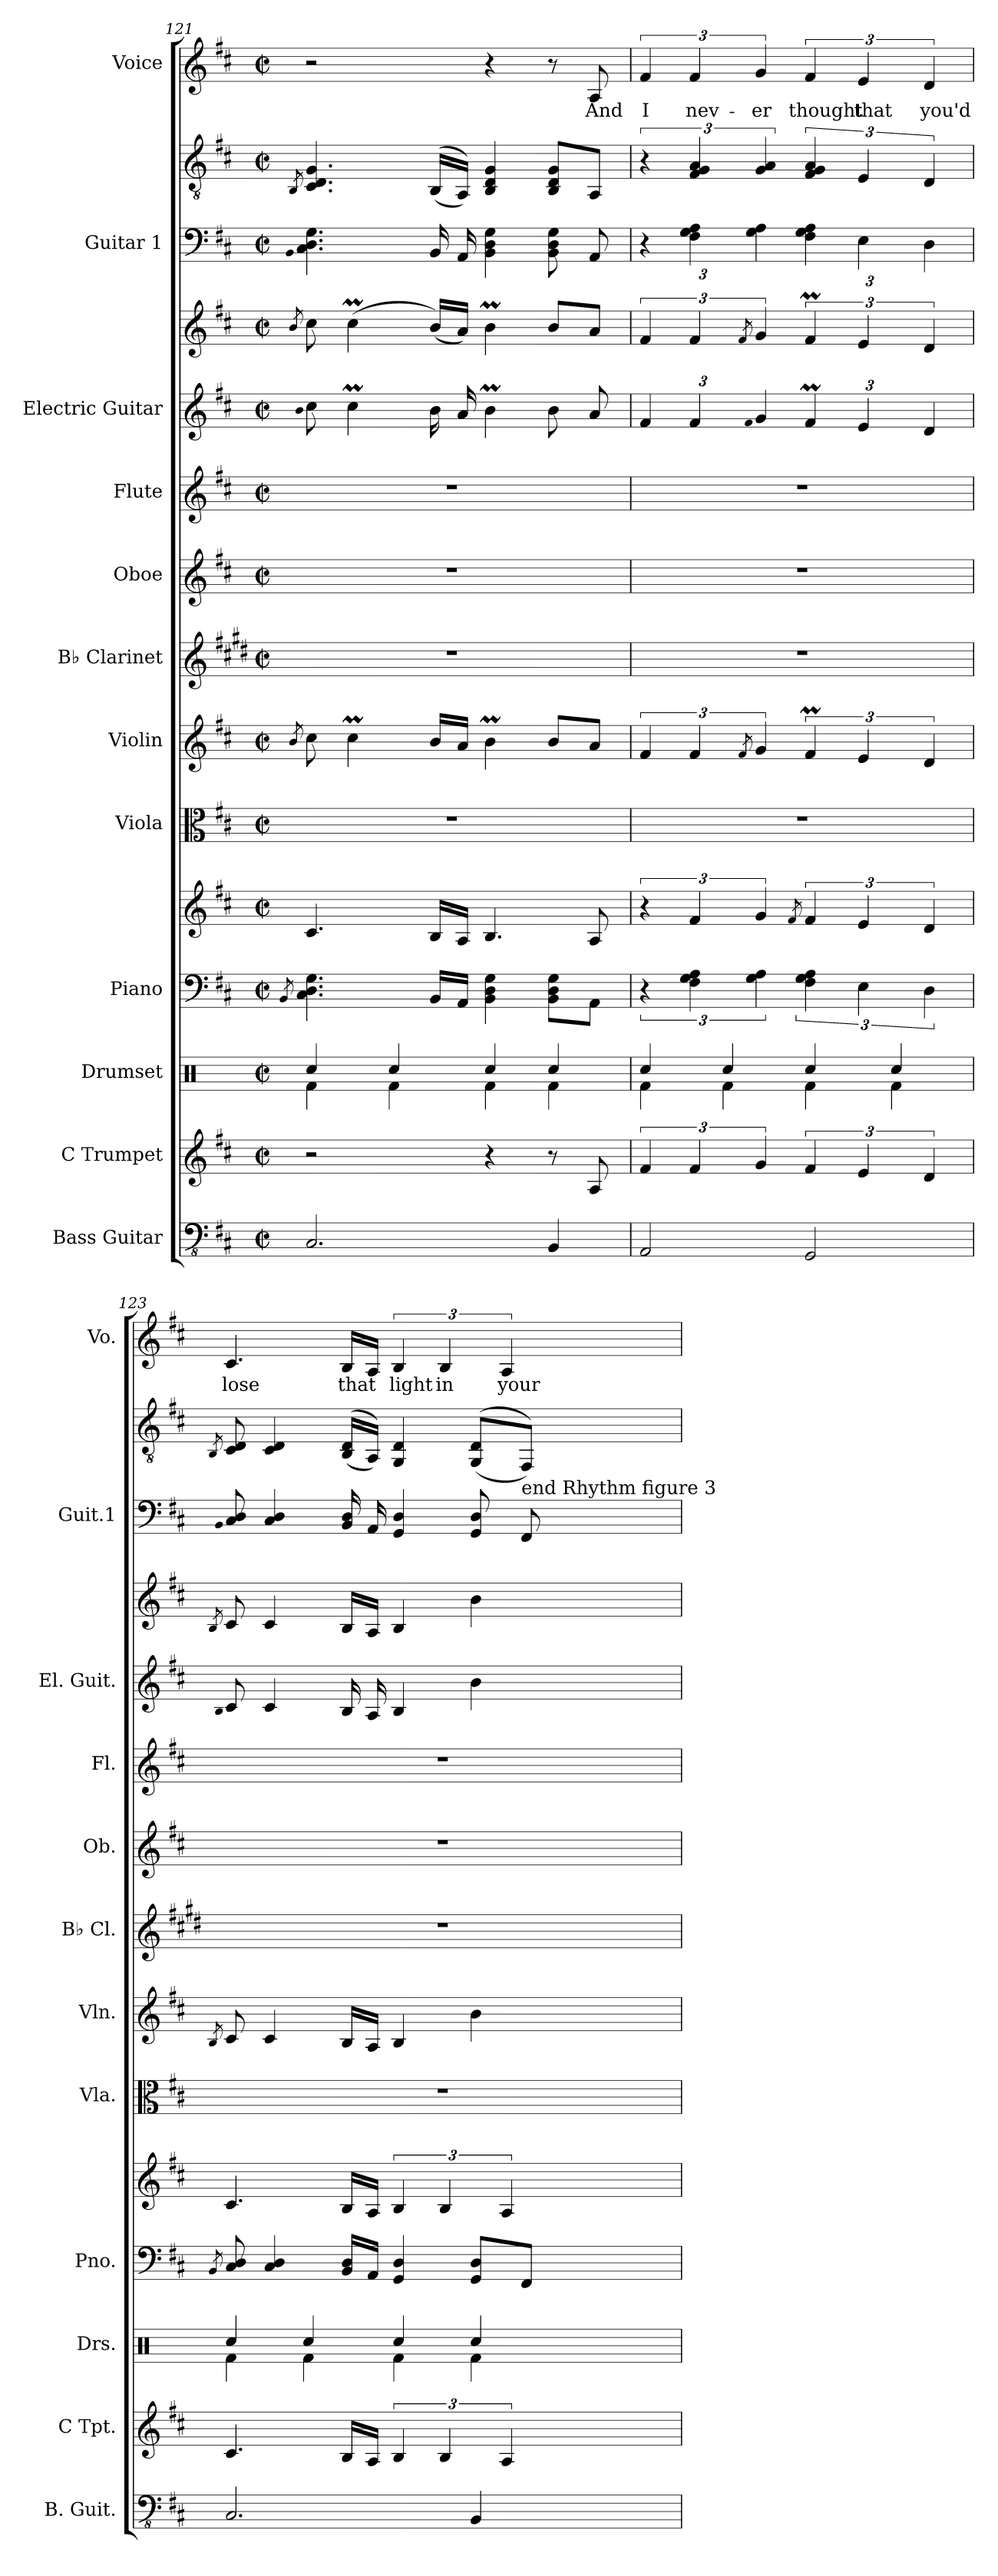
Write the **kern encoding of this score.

**kern	**kern	**kern	**kern	**kern	**kern	**kern	**kern	**kern	**kern	**kern	**kern	**kern	**kern	**kern	**text
*part12	*part11	*part10	*part9	*part9	*part8	*part7	*part6	*part5	*part4	*part3	*part3	*part2	*part2	*part1	*part1
*staff15	*staff14	*staff13	*staff12	*staff11	*staff10	*staff9	*staff8	*staff7	*staff6	*staff5	*staff4	*staff3	*staff2	*staff1	*staff1
*I"Bass Guitar	*I"C Trumpet	*I"Drumset	*I"Piano	*	*I"Viola	*I"Violin	*I"B♭ Clarinet	*I"Oboe	*I"Flute	*I"Electric Guitar	*	*I"Guitar 1	*	*I"Voice	*
*I'B. Guit.	*I'C Tpt.	*I'Drs.	*I'Pno.	*	*I'Vla.	*I'Vln.	*I'B♭ Cl.	*I'Ob.	*I'Fl.	*I'El. Guit.	*	*I'Guit.1	*	*I'Vo.	*
!!LO:PB:g=z
*clefFv4	*clefG2	*clefX	*clefF4	*clefG2	*clefC3	*clefG2	*clefG2	*clefG2	*clefG2	*	*clefG2	*	*clefGv2	*clefG2	*
*	*	*	*	*	*	*	*ITrd1c2	*	*	*	*	*	*	*	*
*k[f#c#]	*k[f#c#]	*k[]	*k[f#c#]	*k[f#c#]	*k[f#c#]	*k[f#c#]	*k[f#c#]	*k[f#c#]	*k[f#c#]	*k[f#c#]	*k[f#c#]	*k[f#c#]	*k[f#c#]	*k[f#c#]	*
*M2/2	*M2/2	*M2/2	*M2/2	*M2/2	*M2/2	*M2/2	*M2/2	*M2/2	*M2/2	*M2/2	*M2/2	*M2/2	*M2/2	*M2/2	*
*met(c|)	*met(c|)	*met(c|)	*met(c|)	*met(c|)	*met(c|)	*met(c|)	*met(c|)	*met(c|)	*met(c|)	*met(c|)	*met(c|)	*met(c|)	*met(c|)	*met(c|)	*
=121	=121	=121	=121	=121	=121	=121	=121	=121	=121	=121	=121	=121	=121	=121	=121
.	.	.	8qBB/	.	.	8qb/	.	.	.	qb	8qb/	qBB	8qBB/	.	.
*	*	*^	*	*	*	*	*	*	*	*	*	*	*	*	*
2.CC#/	2r	4Rcc/	4Rf\	4.C#\ 4.D\ 4.G\	4.c#/	1r	8cc#\	1r	1r	1r	8cc#	8cc#\	4.C# 4.D 4.G	4.C#/ 4.D/ 4.G/	2r	.
.	.	.	.	.	.	.	4cc#m\	.	.	.	4cc#m	(4cc#m\	.	.	.	.
.	.	4Rcc/	4Rf\	.	.	.	.	.	.	.	.	.	.	.	.	.
.	.	.	.	16BB/LL	16B/LL	.	16b/LL	.	.	.	16b	(16b/LL)	16BB	((16BB/LL	.	.
.	.	.	.	16AA/JJ	16A/JJ	.	16a/JJ	.	.	.	16a	16a/JJ)	16AA	16AA/JJ))	.	.
.	4r	4Rcc/	4Rf\	4BB\ 4D\ 4G\	4.B/	.	4bM\	.	.	.	4bM	4bM\	4BB 4D 4G	4BB/ 4D/ 4G/	4r	.
4BBB/	8r	4Rcc/	4Rf\	8BB\ 8D\ 8G\L	.	.	8b/L	.	.	.	8b	8b/L	8BB 8D 8G	8BB/ 8D/ 8G/L	8r	.
.	8A/	.	.	8AA\J	8A/	.	8a/J	.	.	.	8a	8a/J	8AA	8AA/J	8A/	And
=122	=122	=122	=122	=122	=122	=122	=122	=122	=122	=122	=122	=122	=122	=122	=122	=122
*	*	*	*	*	*	*	*	*	*	*	*Xbrackettup	*	*Xbrackettup	*	*	*
2AAA/	6f#/	4Rcc/	4Rf\	6r	6r	1r	6f#/	1r	1r	1r	6f#	6f#/	6r	6r	6f#/	I
.	6f#/	.	.	6F#\ 6G\ 6A\	6f#/	.	6f#/	.	.	.	6f#	6f#/	6F# 6G 6A	6F#/ 6G/ 6A/	6f#/	nev-
.	.	4Rcc/	4Rf\	.	.	.	.	.	.	.	.	.	.	.	.	.
.	.	.	.	.	.	.	8qf#/	.	.	.	qf#	8qf#/	.	.	.	.
.	6g/	.	.	6G\ 6A\	6g/	.	6g/	.	.	.	6g	6g/	6G 6A	6G/ 6A/	6g/	-er
.	.	.	.	.	8qf#/	.	.	.	.	.	.	.	.	.	.	.
2GGG/	6f#/	4Rcc/	4Rf\	6F#\ 6G\ 6A\	6f#/	.	6f#m/	.	.	.	6f#m	6f#m/	6F# 6G 6A	6F#/ 6G/ 6A/	6f#/	thought
.	6e/	.	.	6E\	6e/	.	6e/	.	.	.	6e	6e/	6E	6E/	6e/	that
.	.	4Rcc/	4Rf\	.	.	.	.	.	.	.	.	.	.	.	.	.
.	6d/	.	.	6D\	6d/	.	6d/	.	.	.	6d	6d/	6D	6D/	6d/	you'd
=123	=123	=123	=123	=123	=123	=123	=123	=123	=123	=123	=123	=123	=123	=123	=123	=123
.	.	.	.	8qBB/	.	.	8qB/	.	.	.	qB	8qB/	qBB	8qBB/	.	.
2.CC#/	4.c#/	4Rcc/	4Rf\	8C#/ 8D/	4.c#/	1r	8c#/	1r	1r	1r	8c#	8c#/	8C# 8D	8C#/ 8D/	4.c#/	lose
.	.	.	.	4C#/ 4D/	.	.	4c#/	.	.	.	4c#	4c#/	4C# 4D	4C#/ 4D/	.	.
.	.	4Rcc/	4Rf\	.	.	.	.	.	.	.	.	.	.	.	.	.
.	16B/LL	.	.	16BB/ 16D/LL	16B/LL	.	16B/LL	.	.	.	16B	16B/LL	16BB 16D	((16BB/ 16D/LL	16B/LL	that
.	16A/JJ	.	.	16AA/JJ	16A/JJ	.	16A/JJ	.	.	.	16A	16A/JJ	16AA	16AA/JJ))	16A/JJ	.
.	6B/	4Rcc/	4Rf\	4GG/ 4D/	6B/	.	4B/	.	.	.	4B	4B/	4GG 4D	4GG/ 4D/	6B/	light
.	6B/	.	.	.	6B/	.	.	.	.	.	.	.	.	.	6B/	in
4BBB/	.	4Rcc/	4Rf\	8GG/ 8D/L	.	.	4b\	.	.	.	4b	4b\	8GG 8D	((8GG/ 8D/L	.	.
.	6A/	.	.	.	6A/	.	.	.	.	.	.	.	.	.	6A/	your
!	!	!	!	!	!	!	!	!	!	!	!	!	!	!LO:TX:b:t=end Rhythm figure 3	!	!
.	.	.	.	8FF#/J	.	.	.	.	.	.	.	.	8FF#	8FF#/J))	.	.
*	*	*v	*v	*	*	*	*	*	*	*	*	*	*	*	*	*
=	=	=	=	=	=	=	=	=	=	=	=	=	=	=	=
*-	*-	*-	*-	*-	*-	*-	*-	*-	*-	*-	*-	*-	*-	*-	*-
